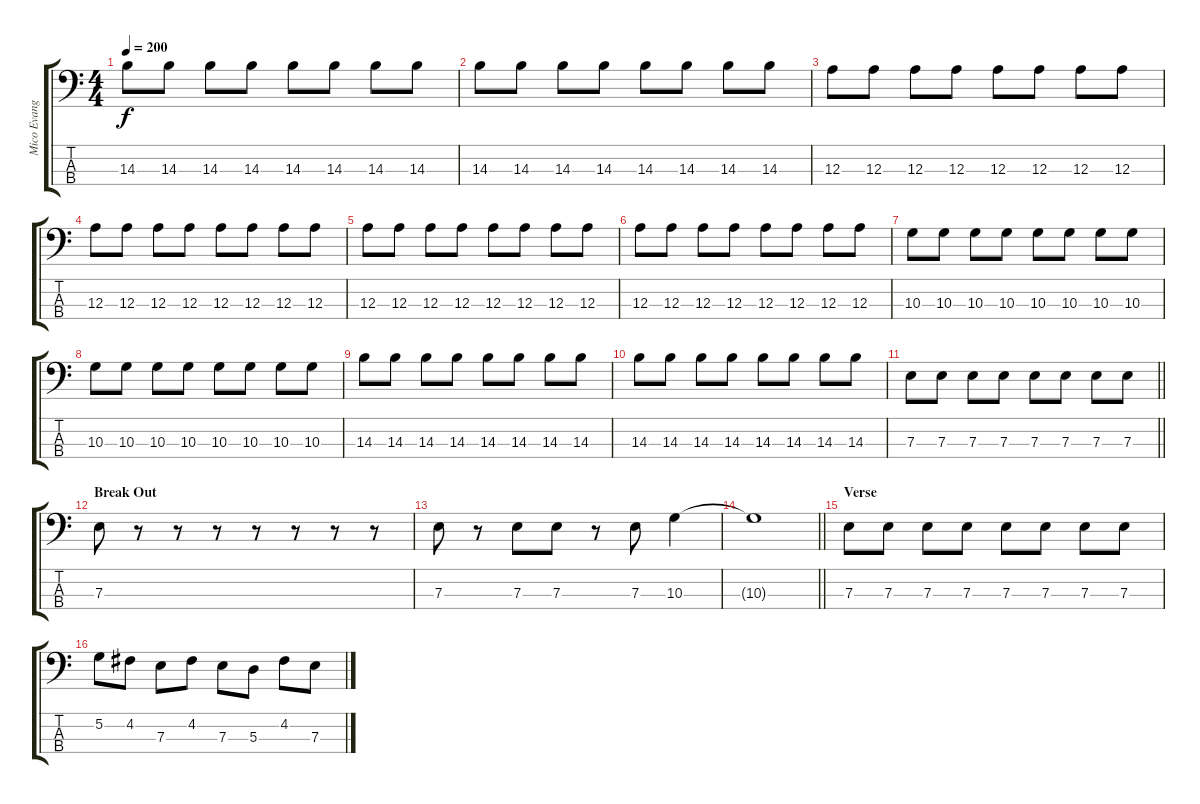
\track ("Mico Evangelista (Bass)" "Mico Evang") {instrument electricbassfinger}
\staff {score tabs}
\tuning (G2 D2 A1 E1) {hide}
\ts (4 4)
\tempo 200
\clef f4
\ks c
14.3.8{dy f} 14.3.8 14.3.8 14.3.8 14.3.8 14.3.8 14.3.8 14.3.8 |
14.3.8 14.3.8 14.3.8 14.3.8 14.3.8 14.3.8 14.3.8 14.3.8 |
12.3.8 12.3.8 12.3.8 12.3.8 12.3.8 12.3.8 12.3.8 12.3.8 |
12.3.8 12.3.8 12.3.8 12.3.8 12.3.8 12.3.8 12.3.8 12.3.8 |
12.3.8 12.3.8 12.3.8 12.3.8 12.3.8 12.3.8 12.3.8 12.3.8 |
12.3.8 12.3.8 12.3.8 12.3.8 12.3.8 12.3.8 12.3.8 12.3.8 |
10.3.8 10.3.8 10.3.8 10.3.8 10.3.8 10.3.8 10.3.8 10.3.8 |
10.3.8 10.3.8 10.3.8 10.3.8 10.3.8 10.3.8 10.3.8 10.3.8 |
14.3.8 14.3.8 14.3.8 14.3.8 14.3.8 14.3.8 14.3.8 14.3.8 |
14.3.8 14.3.8 14.3.8 14.3.8 14.3.8 14.3.8 14.3.8 14.3.8 |
\barLineRight lightlight
7.3.8 7.3.8 7.3.8 7.3.8 7.3.8 7.3.8 7.3.8 7.3.8 |
\section ("" "Break Out")
7.3.8 r.8 r.8 r.8 r.8 r.8 r.8 r.8 |
7.3.8 r.8 7.3.8 7.3.8 r.8 7.3.8 10.3.4 |
\barLineRight lightlight
10.3{t}.1 |
\section ("" "Verse")
7.3.8 7.3.8 7.3.8 7.3.8 7.3.8 7.3.8 7.3.8 7.3.8 |
5.2.8 4.2.8 7.3.8 4.2.8 7.3.8 5.3.8 4.2.8 7.3.8
